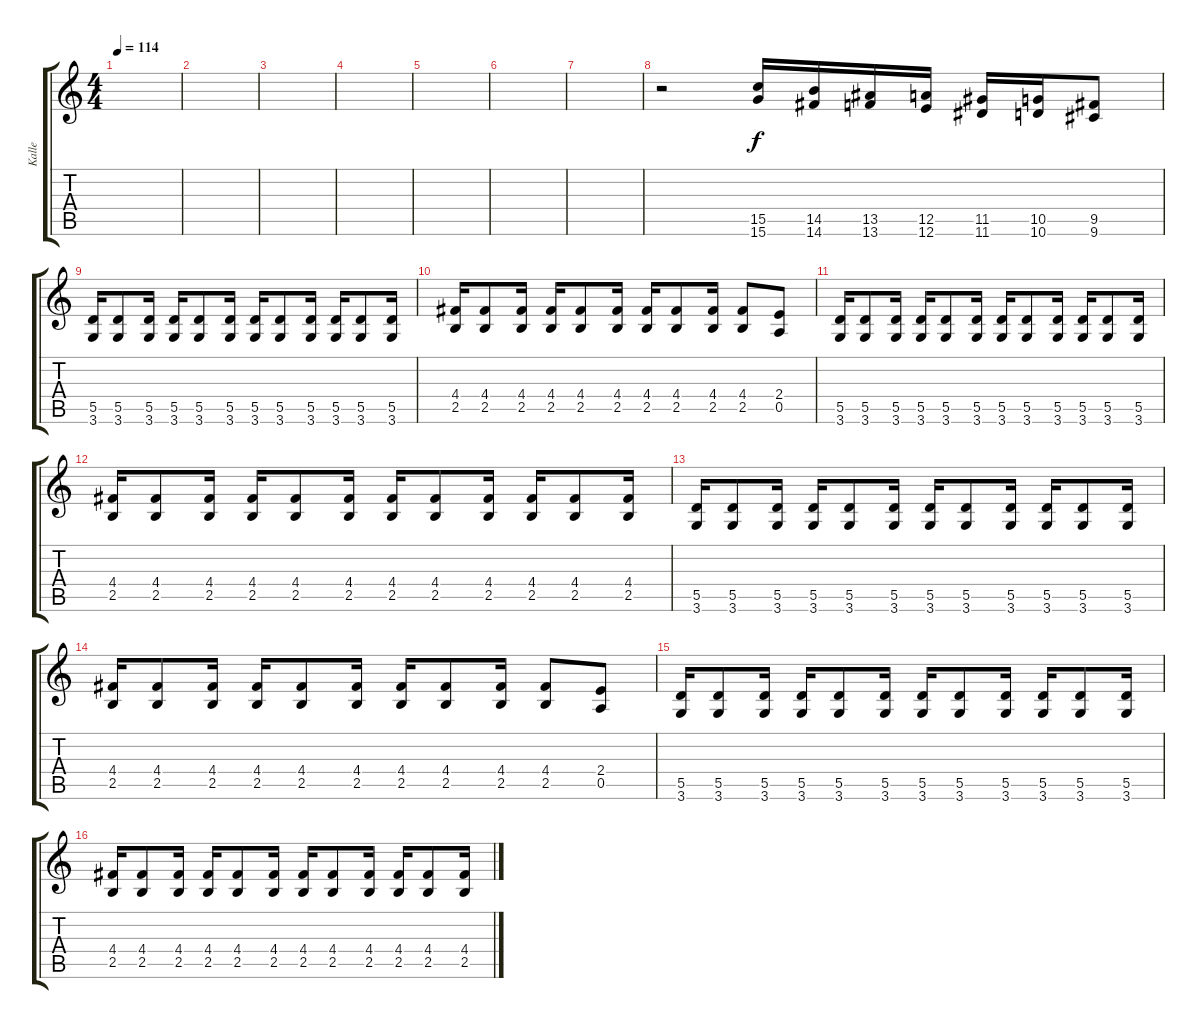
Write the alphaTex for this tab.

\track ("Kalle" "Kalle") {instrument distortionguitar}
\staff {score tabs}
\tuning (E4 B3 G3 D3 A2 E2) {hide}
\ts (4 4)
\tempo 114
\clef g2
\ks c
|
|
|
|
|
|
|
r.2 (15.5 15.6).16{instrument guitarfretnoise} (14.5 14.6).16 (13.5 13.6).16 (12.5 12.6).16 (11.5 11.6).16 (10.5 10.6).16 (9.5 9.6).8 |
(5.5 3.6).16{instrument distortionguitar} (5.5 3.6).8 (5.5 3.6).16 (5.5 3.6).16 (5.5 3.6).8 (5.5 3.6).16 (5.5 3.6).16 (5.5 3.6).8 (5.5 3.6).16 (5.5 3.6).16 (5.5 3.6).8 (5.5 3.6).16 |
(4.4 2.5).16 (4.4 2.5).8 (4.4 2.5).16 (4.4 2.5).16 (4.4 2.5).8 (4.4 2.5).16 (4.4 2.5).16 (4.4 2.5).8 (4.4 2.5).16 (4.4 2.5).8 (2.4 0.5).8 |
(5.5 3.6).16 (5.5 3.6).8 (5.5 3.6).16 (5.5 3.6).16 (5.5 3.6).8 (5.5 3.6).16 (5.5 3.6).16 (5.5 3.6).8 (5.5 3.6).16 (5.5 3.6).16 (5.5 3.6).8 (5.5 3.6).16 |
(4.4 2.5).16 (4.4 2.5).8 (4.4 2.5).16 (4.4 2.5).16 (4.4 2.5).8 (4.4 2.5).16 (4.4 2.5).16 (4.4 2.5).8 (4.4 2.5).16 (4.4 2.5).16 (4.4 2.5).8 (4.4 2.5).16 |
(5.5 3.6).16 (5.5 3.6).8 (5.5 3.6).16 (5.5 3.6).16 (5.5 3.6).8 (5.5 3.6).16 (5.5 3.6).16 (5.5 3.6).8 (5.5 3.6).16 (5.5 3.6).16 (5.5 3.6).8 (5.5 3.6).16 |
(4.4 2.5).16 (4.4 2.5).8 (4.4 2.5).16 (4.4 2.5).16 (4.4 2.5).8 (4.4 2.5).16 (4.4 2.5).16 (4.4 2.5).8 (4.4 2.5).16 (4.4 2.5).8 (2.4 0.5).8 |
(5.5 3.6).16 (5.5 3.6).8 (5.5 3.6).16 (5.5 3.6).16 (5.5 3.6).8 (5.5 3.6).16 (5.5 3.6).16 (5.5 3.6).8 (5.5 3.6).16 (5.5 3.6).16 (5.5 3.6).8 (5.5 3.6).16 |
(4.4 2.5).16 (4.4 2.5).8 (4.4 2.5).16 (4.4 2.5).16 (4.4 2.5).8 (4.4 2.5).16 (4.4 2.5).16 (4.4 2.5).8 (4.4 2.5).16 (4.4 2.5).16 (4.4 2.5).8 (4.4 2.5).16
